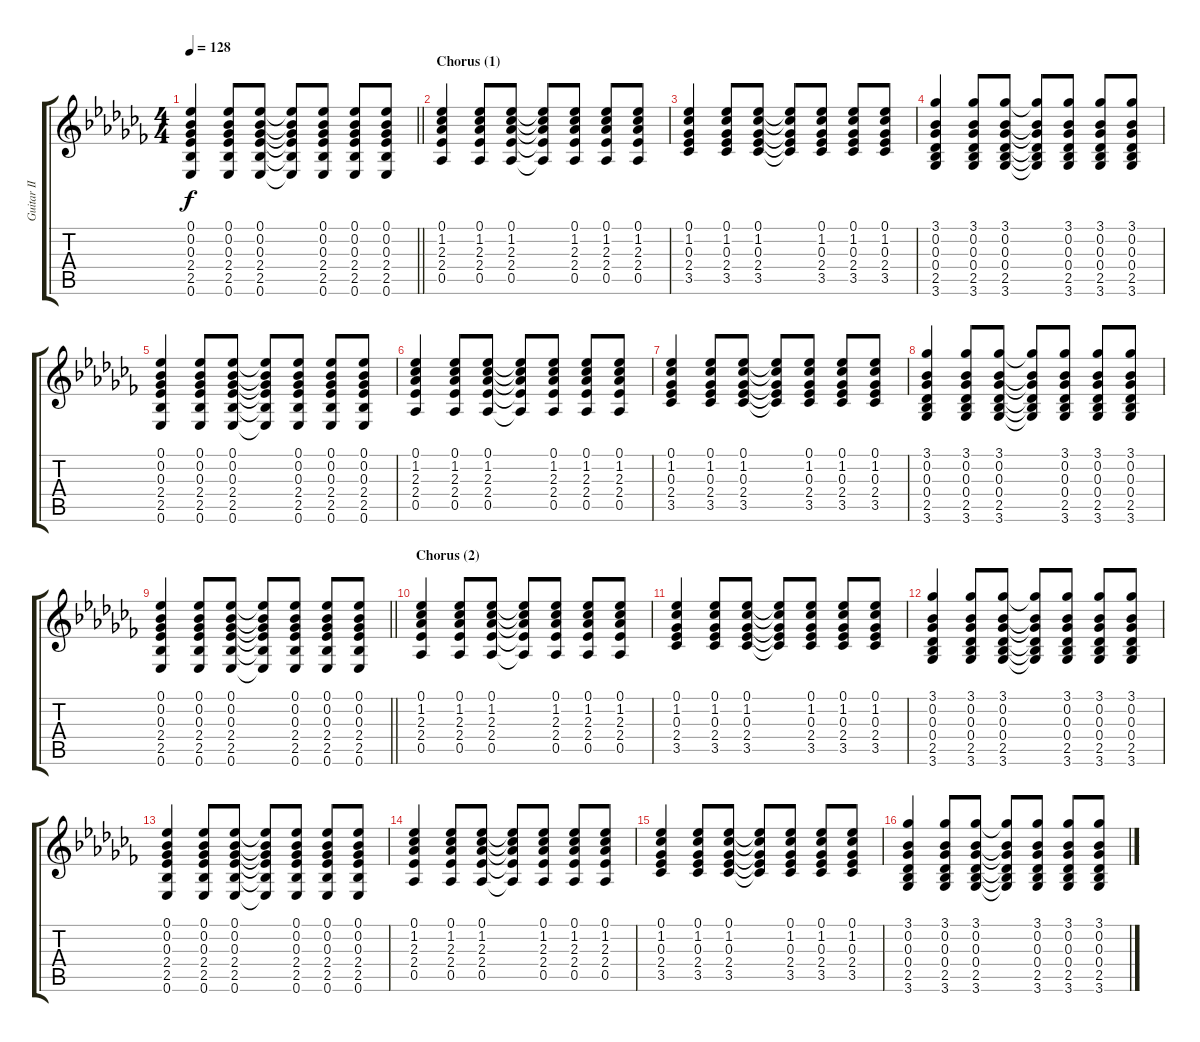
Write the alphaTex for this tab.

\track ("Guitar II" "Guitar II") {instrument acousticguitarsteel}
\staff {score tabs}
\tuning (Eb4 Bb3 Gb3 Db3 Ab2 Eb2) {hide}
\ts (4 4)
\tempo 128
\clef g2
\barLineRight lightlight
\ks abminor
(0.1 0.2 0.3 2.4 2.5 0.6).4{dy f} (0.1 0.2 0.3 2.4 2.5 0.6).8 (0.1 0.2 0.3 2.4 2.5 0.6).8 (0.1{t} 0.2{t} 0.3{t} 2.4{t} 2.5{t} 0.6{t}).8 (0.1 0.2 0.3 2.4 2.5 0.6).8 (0.1 0.2 0.3 2.4 2.5 0.6).8 (0.1 0.2 0.3 2.4 2.5 0.6).8 |
\section ("" "Chorus (1)")
(0.1 1.2 2.3 2.4 0.5).4 (0.1 1.2 2.3 2.4 0.5).8 (0.1 1.2 2.3 2.4 0.5).8 (0.1{t} 1.2{t} 2.3{t} 2.4{t} 0.5{t}).8 (0.1 1.2 2.3 2.4 0.5).8 (0.1 1.2 2.3 2.4 0.5).8 (0.1 1.2 2.3 2.4 0.5).8 |
(0.1 1.2 0.3 2.4 3.5).4 (0.1 1.2 0.3 2.4 3.5).8 (0.1 1.2 0.3 2.4 3.5).8 (0.1{t} 1.2{t} 0.3{t} 2.4{t} 3.5{t}).8 (0.1 1.2 0.3 2.4 3.5).8 (0.1 1.2 0.3 2.4 3.5).8 (0.1 1.2 0.3 2.4 3.5).8 |
(3.1 0.2 0.3 0.4 2.5 3.6).4 (3.1 0.2 0.3 0.4 2.5 3.6).8 (3.1 0.2 0.3 0.4 2.5 3.6).8 (3.1{t} 0.2{t} 0.3{t} 0.4{t} 2.5{t} 3.6{t}).8 (3.1 0.2 0.3 0.4 2.5 3.6).8 (3.1 0.2 0.3 0.4 2.5 3.6).8 (3.1 0.2 0.3 0.4 2.5 3.6).8 |
(0.1 0.2 0.3 2.4 2.5 0.6).4 (0.1 0.2 0.3 2.4 2.5 0.6).8 (0.1 0.2 0.3 2.4 2.5 0.6).8 (0.1{t} 0.2{t} 0.3{t} 2.4{t} 2.5{t} 0.6{t}).8 (0.1 0.2 0.3 2.4 2.5 0.6).8 (0.1 0.2 0.3 2.4 2.5 0.6).8 (0.1 0.2 0.3 2.4 2.5 0.6).8 |
(0.1 1.2 2.3 2.4 0.5).4 (0.1 1.2 2.3 2.4 0.5).8 (0.1 1.2 2.3 2.4 0.5).8 (0.1{t} 1.2{t} 2.3{t} 2.4{t} 0.5{t}).8 (0.1 1.2 2.3 2.4 0.5).8 (0.1 1.2 2.3 2.4 0.5).8 (0.1 1.2 2.3 2.4 0.5).8 |
(0.1 1.2 0.3 2.4 3.5).4 (0.1 1.2 0.3 2.4 3.5).8 (0.1 1.2 0.3 2.4 3.5).8 (0.1{t} 1.2{t} 0.3{t} 2.4{t} 3.5{t}).8 (0.1 1.2 0.3 2.4 3.5).8 (0.1 1.2 0.3 2.4 3.5).8 (0.1 1.2 0.3 2.4 3.5).8 |
(3.1 0.2 0.3 0.4 2.5 3.6).4 (3.1 0.2 0.3 0.4 2.5 3.6).8 (3.1 0.2 0.3 0.4 2.5 3.6).8 (3.1{t} 0.2{t} 0.3{t} 0.4{t} 2.5{t} 3.6{t}).8 (3.1 0.2 0.3 0.4 2.5 3.6).8 (3.1 0.2 0.3 0.4 2.5 3.6).8 (3.1 0.2 0.3 0.4 2.5 3.6).8 |
\barLineRight lightlight
(0.1 0.2 0.3 2.4 2.5 0.6).4 (0.1 0.2 0.3 2.4 2.5 0.6).8 (0.1 0.2 0.3 2.4 2.5 0.6).8 (0.1{t} 0.2{t} 0.3{t} 2.4{t} 2.5{t} 0.6{t}).8 (0.1 0.2 0.3 2.4 2.5 0.6).8 (0.1 0.2 0.3 2.4 2.5 0.6).8 (0.1 0.2 0.3 2.4 2.5 0.6).8 |
\section ("" "Chorus (2)")
(0.1 1.2 2.3 2.4 0.5).4 (0.1 1.2 2.3 2.4 0.5).8 (0.1 1.2 2.3 2.4 0.5).8 (0.1{t} 1.2{t} 2.3{t} 2.4{t} 0.5{t}).8 (0.1 1.2 2.3 2.4 0.5).8 (0.1 1.2 2.3 2.4 0.5).8 (0.1 1.2 2.3 2.4 0.5).8 |
(0.1 1.2 0.3 2.4 3.5).4 (0.1 1.2 0.3 2.4 3.5).8 (0.1 1.2 0.3 2.4 3.5).8 (0.1{t} 1.2{t} 0.3{t} 2.4{t} 3.5{t}).8 (0.1 1.2 0.3 2.4 3.5).8 (0.1 1.2 0.3 2.4 3.5).8 (0.1 1.2 0.3 2.4 3.5).8 |
(3.1 0.2 0.3 0.4 2.5 3.6).4 (3.1 0.2 0.3 0.4 2.5 3.6).8 (3.1 0.2 0.3 0.4 2.5 3.6).8 (3.1{t} 0.2{t} 0.3{t} 0.4{t} 2.5{t} 3.6{t}).8 (3.1 0.2 0.3 0.4 2.5 3.6).8 (3.1 0.2 0.3 0.4 2.5 3.6).8 (3.1 0.2 0.3 0.4 2.5 3.6).8 |
(0.1 0.2 0.3 2.4 2.5 0.6).4 (0.1 0.2 0.3 2.4 2.5 0.6).8 (0.1 0.2 0.3 2.4 2.5 0.6).8 (0.1{t} 0.2{t} 0.3{t} 2.4{t} 2.5{t} 0.6{t}).8 (0.1 0.2 0.3 2.4 2.5 0.6).8 (0.1 0.2 0.3 2.4 2.5 0.6).8 (0.1 0.2 0.3 2.4 2.5 0.6).8 |
(0.1 1.2 2.3 2.4 0.5).4 (0.1 1.2 2.3 2.4 0.5).8 (0.1 1.2 2.3 2.4 0.5).8 (0.1{t} 1.2{t} 2.3{t} 2.4{t} 0.5{t}).8 (0.1 1.2 2.3 2.4 0.5).8 (0.1 1.2 2.3 2.4 0.5).8 (0.1 1.2 2.3 2.4 0.5).8 |
(0.1 1.2 0.3 2.4 3.5).4 (0.1 1.2 0.3 2.4 3.5).8 (0.1 1.2 0.3 2.4 3.5).8 (0.1{t} 1.2{t} 0.3{t} 2.4{t} 3.5{t}).8 (0.1 1.2 0.3 2.4 3.5).8 (0.1 1.2 0.3 2.4 3.5).8 (0.1 1.2 0.3 2.4 3.5).8 |
(3.1 0.2 0.3 0.4 2.5 3.6).4 (3.1 0.2 0.3 0.4 2.5 3.6).8 (3.1 0.2 0.3 0.4 2.5 3.6).8 (3.1{t} 0.2{t} 0.3{t} 0.4{t} 2.5{t} 3.6{t}).8 (3.1 0.2 0.3 0.4 2.5 3.6).8 (3.1 0.2 0.3 0.4 2.5 3.6).8 (3.1 0.2 0.3 0.4 2.5 3.6).8
